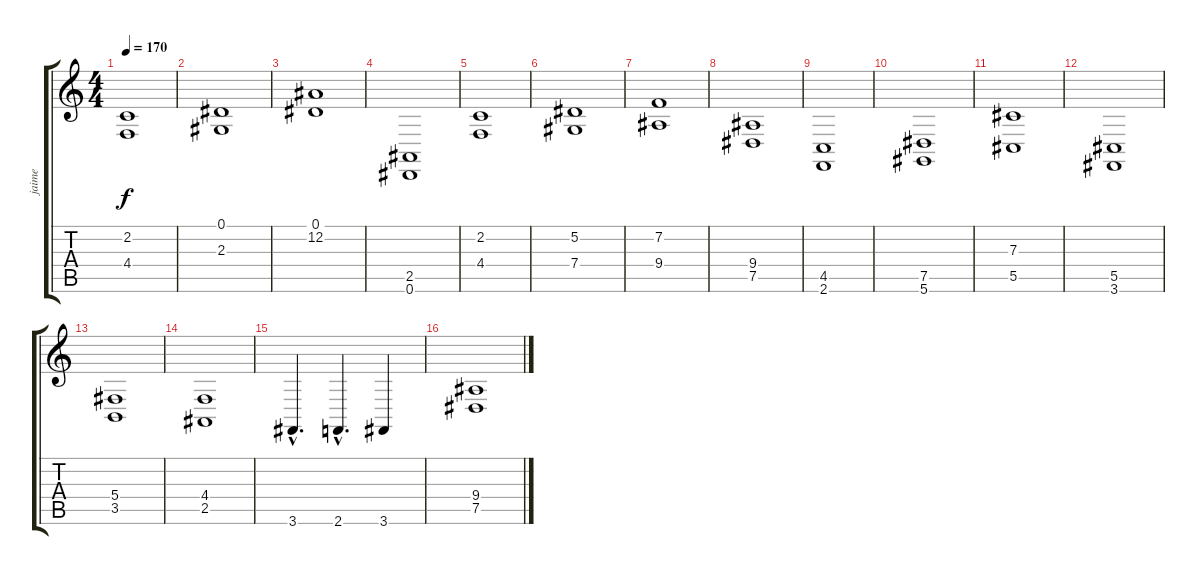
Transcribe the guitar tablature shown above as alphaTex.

\track ("jaime" "jaime") {instrument churchorgan}
\staff {score tabs}
\tuning (Eb4 Bb3 Gb3 Db3 Ab2 Eb2) {hide}
\ts (4 4)
\tempo 170
\clef g2
\ks c
(2.2 4.4).1{dy f} |
(0.1 2.3).1 |
(0.1 12.2).1 |
(2.5 0.6).1 |
(2.2 4.4).1 |
(5.2 7.4).1 |
(7.2 9.4).1 |
(9.4 7.5).1 |
(4.5 2.6).1 |
(7.5 5.6).1 |
(7.3 5.5).1 |
(5.5 3.6).1 |
(5.4 3.5).1 |
(4.4 2.5).1 |
3.6{hac}.4{d} 2.6{hac}.4{d} 3.6.4 |
(9.4 7.5).1
